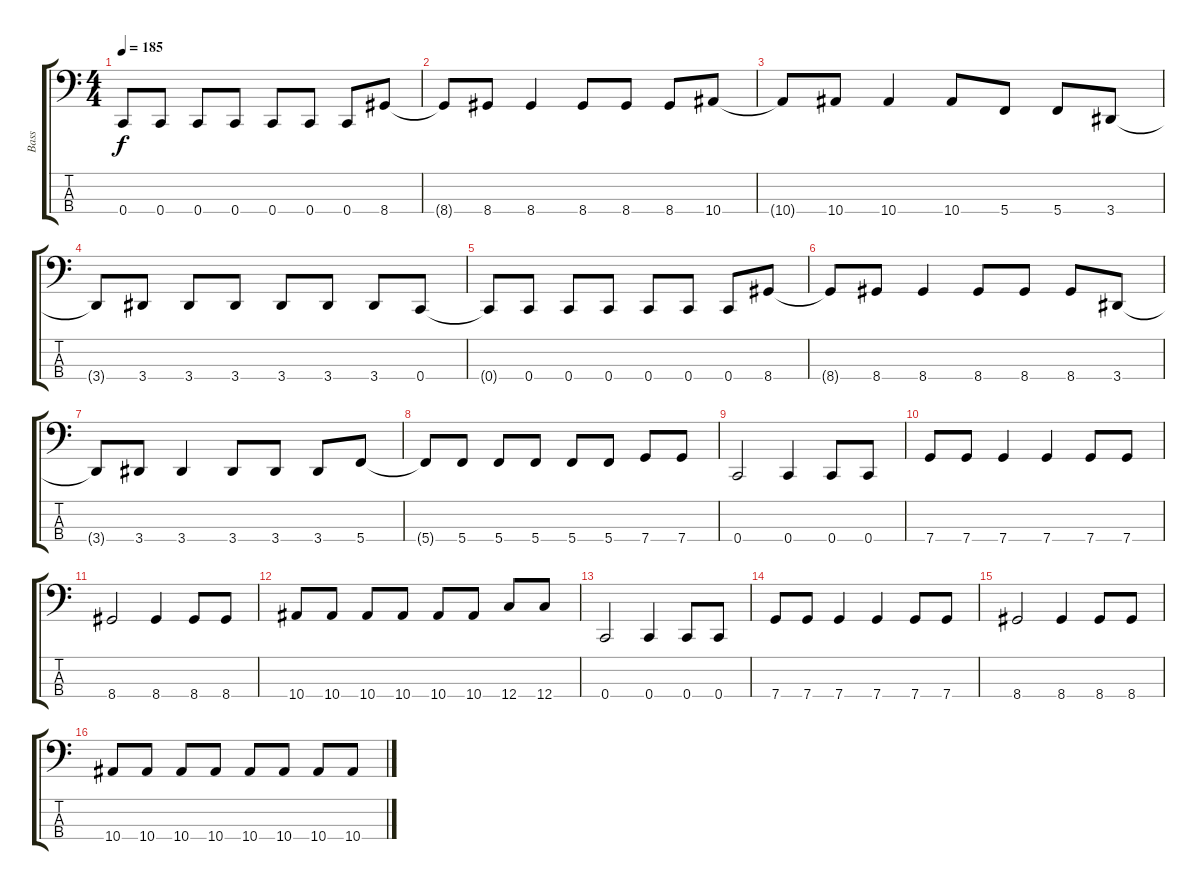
\track ("Bass" "Bass") {instrument electricbasspick}
\staff {score tabs}
\tuning (F2 C2 G1 C1) {hide}
\ts (4 4)
\tempo 185
\clef f4
\ks c
0.4.8{dy f} 0.4.8 0.4.8 0.4.8 0.4.8 0.4.8 0.4.8 8.4.8 |
8.4{t}.8 8.4.8 8.4.4 8.4.8 8.4.8 8.4.8 10.4.8 |
10.4{t}.8 10.4.8 10.4.4 10.4.8 5.4.8 5.4.8 3.4.8 |
3.4{t}.8 3.4.8 3.4.8 3.4.8 3.4.8 3.4.8 3.4.8 0.4.8 |
0.4{t}.8 0.4.8 0.4.8 0.4.8 0.4.8 0.4.8 0.4.8 8.4.8 |
8.4{t}.8 8.4.8 8.4.4 8.4.8 8.4.8 8.4.8 3.4.8 |
3.4{t}.8 3.4.8 3.4.4 3.4.8 3.4.8 3.4.8 5.4.8 |
5.4{t}.8 5.4.8 5.4.8 5.4.8 5.4.8 5.4.8 7.4.8 7.4.8 |
0.4.2 0.4.4 0.4.8 0.4.8 |
7.4.8 7.4.8 7.4.4 7.4.4 7.4.8 7.4.8 |
8.4.2 8.4.4 8.4.8 8.4.8 |
10.4.8 10.4.8 10.4.8 10.4.8 10.4.8 10.4.8 12.4.8 12.4.8 |
0.4.2 0.4.4 0.4.8 0.4.8 |
7.4.8 7.4.8 7.4.4 7.4.4 7.4.8 7.4.8 |
8.4.2 8.4.4 8.4.8 8.4.8 |
10.4.8 10.4.8 10.4.8 10.4.8 10.4.8 10.4.8 10.4.8 10.4.8
